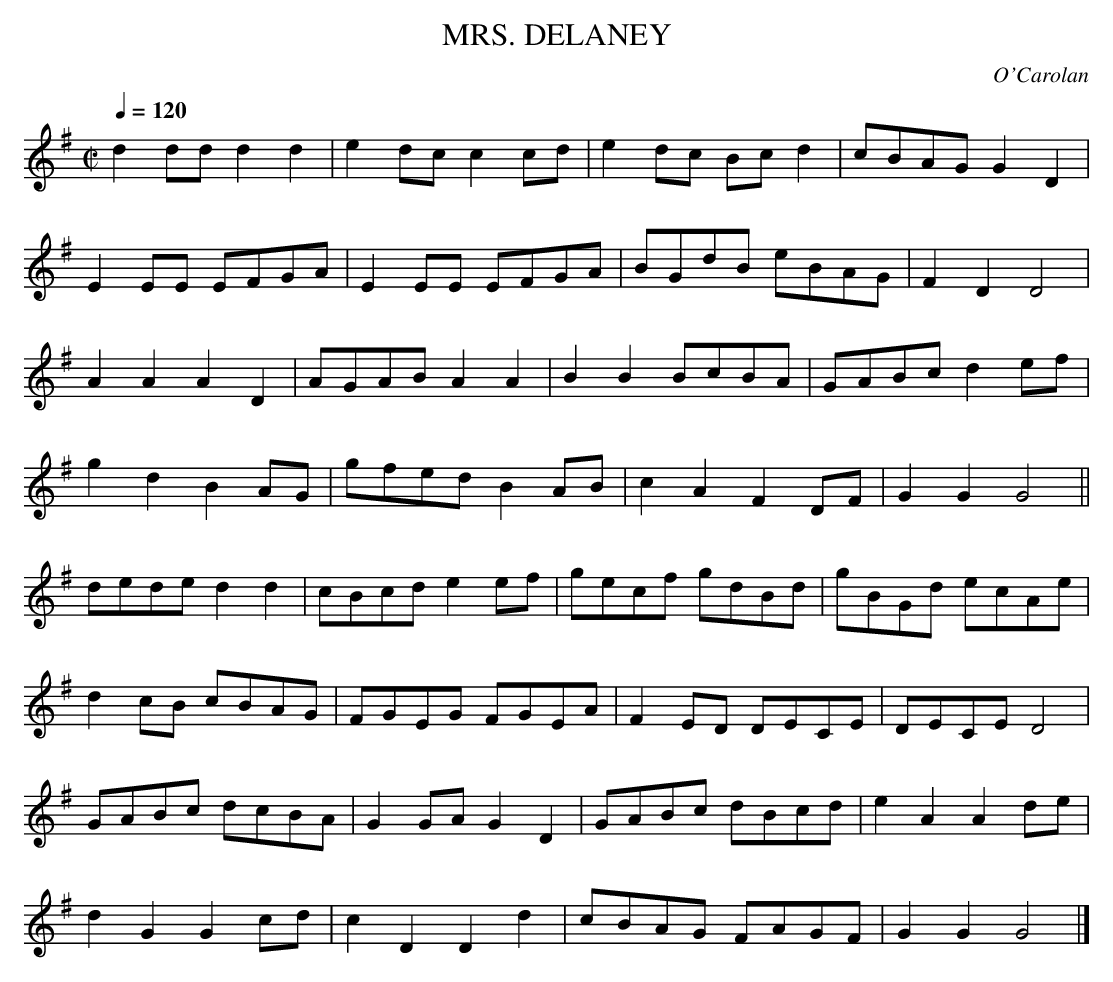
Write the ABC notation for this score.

X:1
T:MRS. DELANEY
C:O'Carolan
Q:1/4=120
M:C|
L:1/8 %
K:G
d2dd d2d2|e2dc c2cd|e2dc Bcd2|cBAG G2D2|
E2EE EFGA|E2EE EFGA|BGdB eBAG|F2D2 D4|
A2A2 A2D2|AGAB A2A2|B2B2 BcBA|GABc d2ef|
g2d2 B2AG|gfed B2AB|c2A2 F2DF|G2G2 G4||
dede d2d2|cBcd e2ef|gecf gdBd|gBGd ecAe|
d2cB cBAG|FGEG FGEA|F2ED DECE|DECE D4|
GABc dcBA|G2GA G2D2|GABc dBcd|e2A2A2de|
d2G2 G2cd|c2D2 D2d2|cBAG FAGF|G2G2 G4|]
